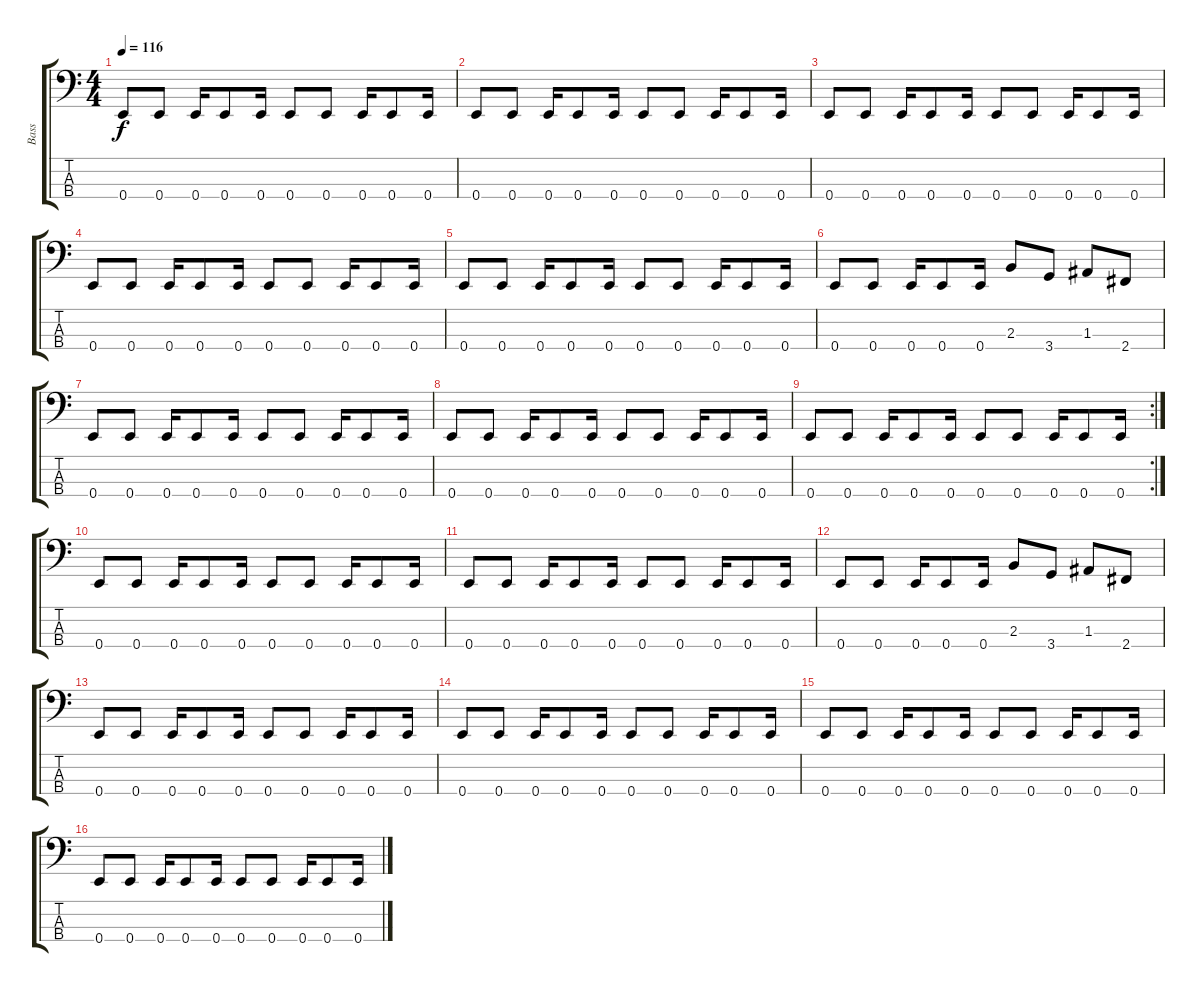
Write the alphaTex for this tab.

\track ("Bass" "Bass") {instrument electricbasspick}
\staff {score tabs}
\tuning (G2 D2 A1 E1) {hide}
\ts (4 4)
\tempo 116
\clef f4
\ks c
0.4.8{dy f} 0.4.8 0.4.16 0.4.8 0.4.16 0.4.8 0.4.8 0.4.16 0.4.8 0.4.16 |
0.4.8 0.4.8 0.4.16 0.4.8 0.4.16 0.4.8 0.4.8 0.4.16 0.4.8 0.4.16 |
0.4.8 0.4.8 0.4.16 0.4.8 0.4.16 0.4.8 0.4.8 0.4.16 0.4.8 0.4.16 |
0.4.8 0.4.8 0.4.16 0.4.8 0.4.16 0.4.8 0.4.8 0.4.16 0.4.8 0.4.16 |
0.4.8 0.4.8 0.4.16 0.4.8 0.4.16 0.4.8 0.4.8 0.4.16 0.4.8 0.4.16 |
0.4.8 0.4.8 0.4.16 0.4.8 0.4.16 2.3.8 3.4.8 1.3.8 2.4.8 |
0.4.8 0.4.8 0.4.16 0.4.8 0.4.16 0.4.8 0.4.8 0.4.16 0.4.8 0.4.16 |
0.4.8 0.4.8 0.4.16 0.4.8 0.4.16 0.4.8 0.4.8 0.4.16 0.4.8 0.4.16 |
\rc 2
0.4.8 0.4.8 0.4.16 0.4.8 0.4.16 0.4.8 0.4.8 0.4.16 0.4.8 0.4.16 |
0.4.8 0.4.8 0.4.16 0.4.8 0.4.16 0.4.8 0.4.8 0.4.16 0.4.8 0.4.16 |
0.4.8 0.4.8 0.4.16 0.4.8 0.4.16 0.4.8 0.4.8 0.4.16 0.4.8 0.4.16 |
0.4.8 0.4.8 0.4.16 0.4.8 0.4.16 2.3.8 3.4.8 1.3.8 2.4.8 |
0.4.8 0.4.8 0.4.16 0.4.8 0.4.16 0.4.8 0.4.8 0.4.16 0.4.8 0.4.16 |
0.4.8 0.4.8 0.4.16 0.4.8 0.4.16 0.4.8 0.4.8 0.4.16 0.4.8 0.4.16 |
0.4.8 0.4.8 0.4.16 0.4.8 0.4.16 0.4.8 0.4.8 0.4.16 0.4.8 0.4.16 |
0.4.8 0.4.8 0.4.16 0.4.8 0.4.16 0.4.8 0.4.8 0.4.16 0.4.8 0.4.16
